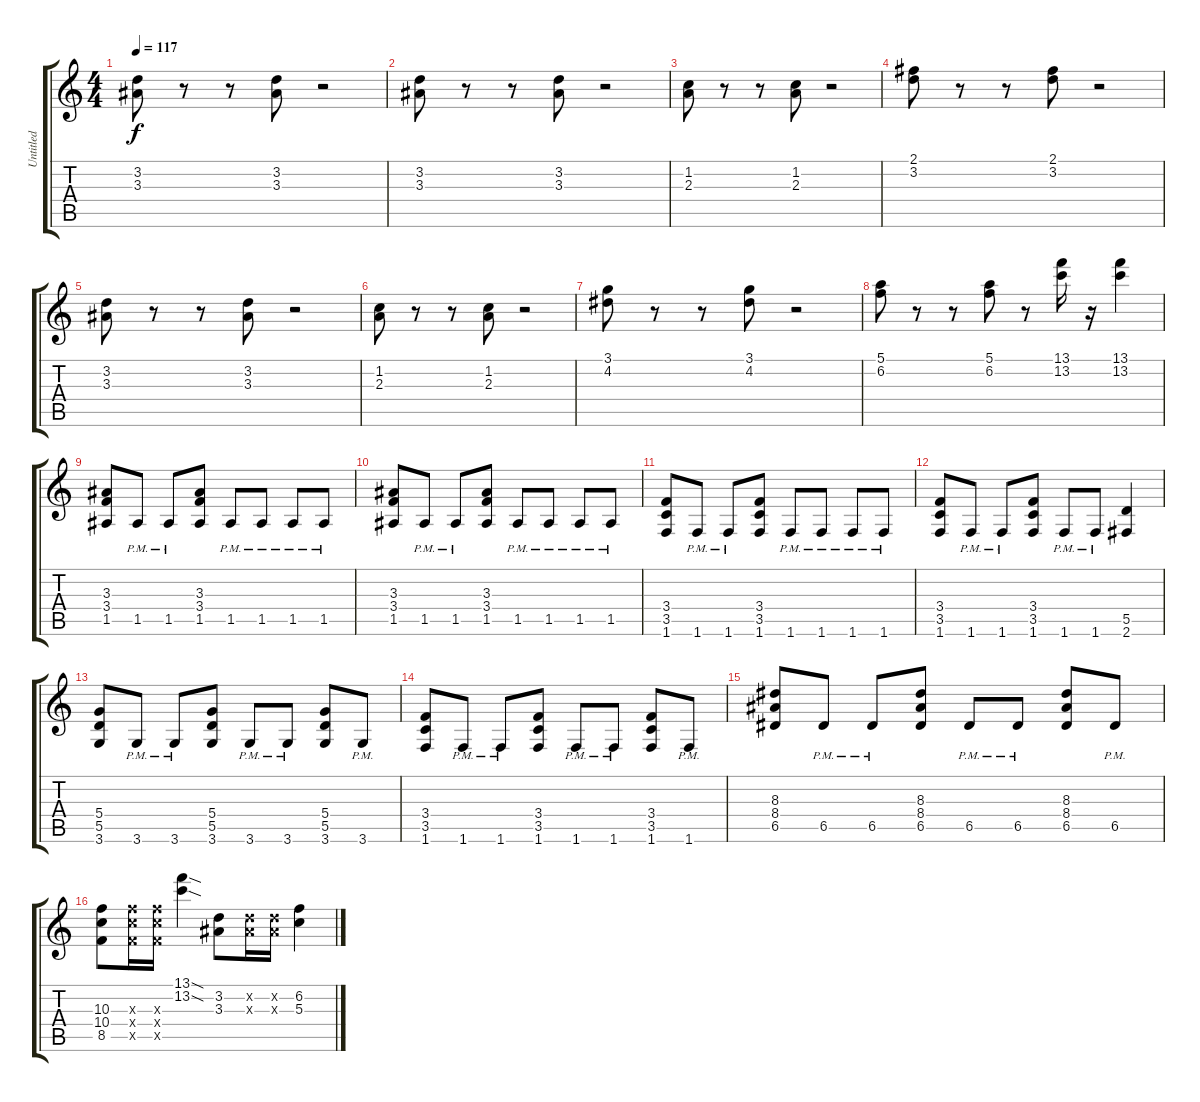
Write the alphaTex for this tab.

\track ("Untitled" "Untitled") {instrument distortionguitar}
\staff {score tabs}
\tuning (E4 B3 G3 D3 A2 E2) {hide}
\ts (4 4)
\tempo 117
\clef g2
\ks c
(3.2 3.3).8{dy f} r.8 r.8 (3.2 3.3).8 r.2 |
(3.2 3.3).8 r.8 r.8 (3.2 3.3).8 r.2 |
(1.2 2.3).8 r.8 r.8 (1.2 2.3).8 r.2 |
(2.1 3.2).8 r.8 r.8 (2.1 3.2).8 r.2 |
(3.2 3.3).8 r.8 r.8 (3.2 3.3).8 r.2 |
(1.2 2.3).8 r.8 r.8 (1.2 2.3).8 r.2 |
(3.1 4.2).8 r.8 r.8 (3.1 4.2).8 r.2 |
(5.1 6.2).8 r.8 r.8 (5.1 6.2).8 r.8 (13.1 13.2).16 r.16 (13.1 13.2).4 |
(3.3 3.4 1.5).8 1.5{pm}.8 1.5{pm}.8 (3.3 3.4 1.5).8 1.5{pm}.8 1.5{pm}.8 1.5{pm}.8 1.5{pm}.8 |
(3.3 3.4 1.5).8 1.5{pm}.8 1.5{pm}.8 (3.3 3.4 1.5).8 1.5{pm}.8 1.5{pm}.8 1.5{pm}.8 1.5{pm}.8 |
(3.4 3.5 1.6).8 1.6{pm}.8 1.6{pm}.8 (3.4 3.5 1.6).8 1.6{pm}.8 1.6{pm}.8 1.6{pm}.8 1.6{pm}.8 |
(3.4 3.5 1.6).8 1.6{pm}.8 1.6{pm}.8 (3.4 3.5 1.6).8 1.6{pm}.8 1.6{pm}.8 (5.5 2.6).4 |
(5.4 5.5 3.6).8 3.6{pm}.8 3.6{pm}.8 (5.4 5.5 3.6).8 3.6{pm}.8 3.6{pm}.8 (5.4 5.5 3.6).8 3.6{pm}.8 |
(3.4 3.5 1.6).8 1.6{pm}.8 1.6{pm}.8 (3.4 3.5 1.6).8 1.6{pm}.8 1.6{pm}.8 (3.4 3.5 1.6).8 1.6{pm}.8 |
(8.3 8.4 6.5).8 6.5{pm}.8 6.5{pm}.8 (8.3 8.4 6.5).8 6.5{pm}.8 6.5{pm}.8 (8.3 8.4 6.5).8 6.5{pm}.8 |
(10.3 10.4 8.5).8 (10.3{x} 10.4{x} 8.5{x}).16 (10.3{x} 10.4{x} 8.5{x}).16 (13.1{sod} 13.2{sod}).4 (3.2 3.3).8 (3.2{x} 3.3{x}).16 (3.2{x} 3.3{x}).16 (6.2 5.3).4
